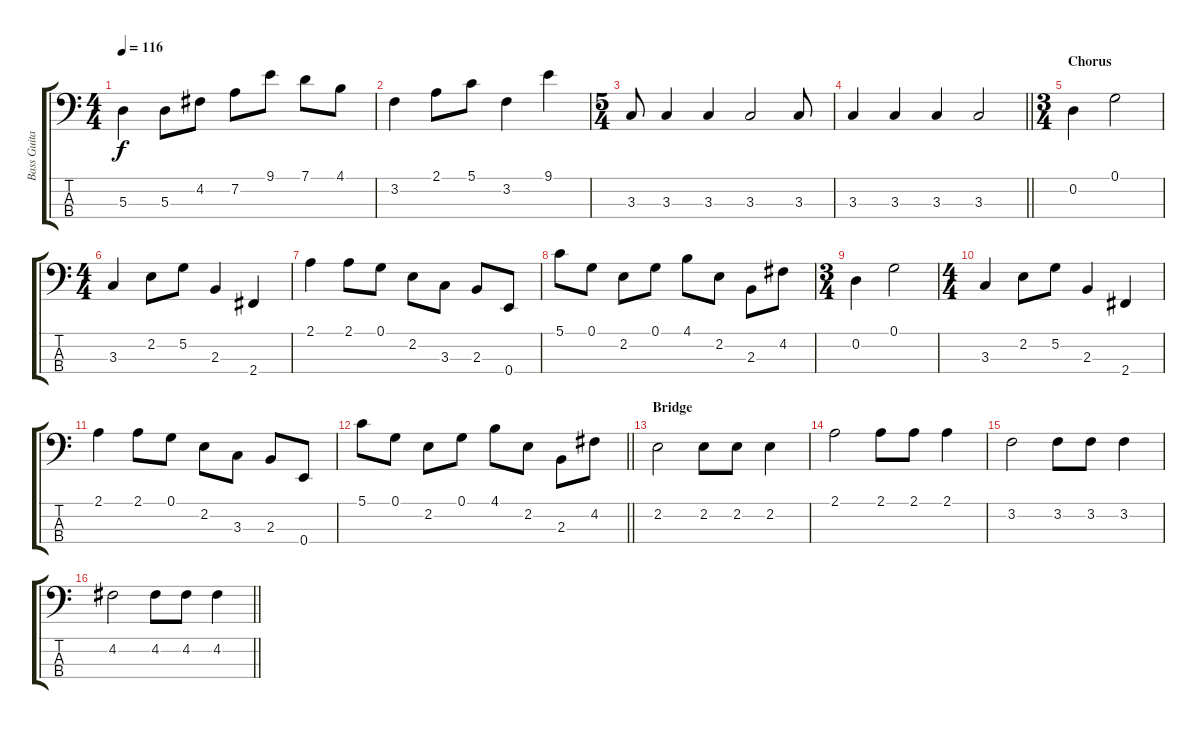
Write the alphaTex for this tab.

\track ("Bass Guitar" "Bass Guita") {instrument acousticbass}
\staff {score tabs}
\tuning (G2 D2 A1 E1) {hide}
\ts (4 4)
\tempo 116
\clef f4
\ks c
5.3.4{dy f} 5.3.8 4.2.8 7.2.8 9.1.8 7.1.8 4.1.8 |
3.2.4 2.1.8 5.1.8 3.2.4 9.1.4 |
\ts (5 4)
3.3.8 3.3.4 3.3.4 3.3.2 3.3.8 |
\barLineRight lightlight
3.3.4 3.3.4 3.3.4 3.3.2 |
\ts (3 4)
\section ("" "Chorus")
0.2.4 0.1.2 |
\ts (4 4)
3.3.4 2.2.8 5.2.8 2.3.4 2.4.4 |
2.1.4 2.1.8 0.1.8 2.2.8 3.3.8 2.3.8 0.4.8 |
5.1.8 0.1.8 2.2.8 0.1.8 4.1.8 2.2.8 2.3.8 4.2.8 |
\ts (3 4)
0.2.4 0.1.2 |
\ts (4 4)
3.3.4 2.2.8 5.2.8 2.3.4 2.4.4 |
2.1.4 2.1.8 0.1.8 2.2.8 3.3.8 2.3.8 0.4.8 |
\barLineRight lightlight
5.1.8 0.1.8 2.2.8 0.1.8 4.1.8 2.2.8 2.3.8 4.2.8 |
\section ("" "Bridge")
2.2.2 2.2.8 2.2.8 2.2.4 |
2.1.2 2.1.8 2.1.8 2.1.4 |
3.2.2 3.2.8 3.2.8 3.2.4 |
\barLineRight lightlight
4.2.2 4.2.8 4.2.8 4.2.4
